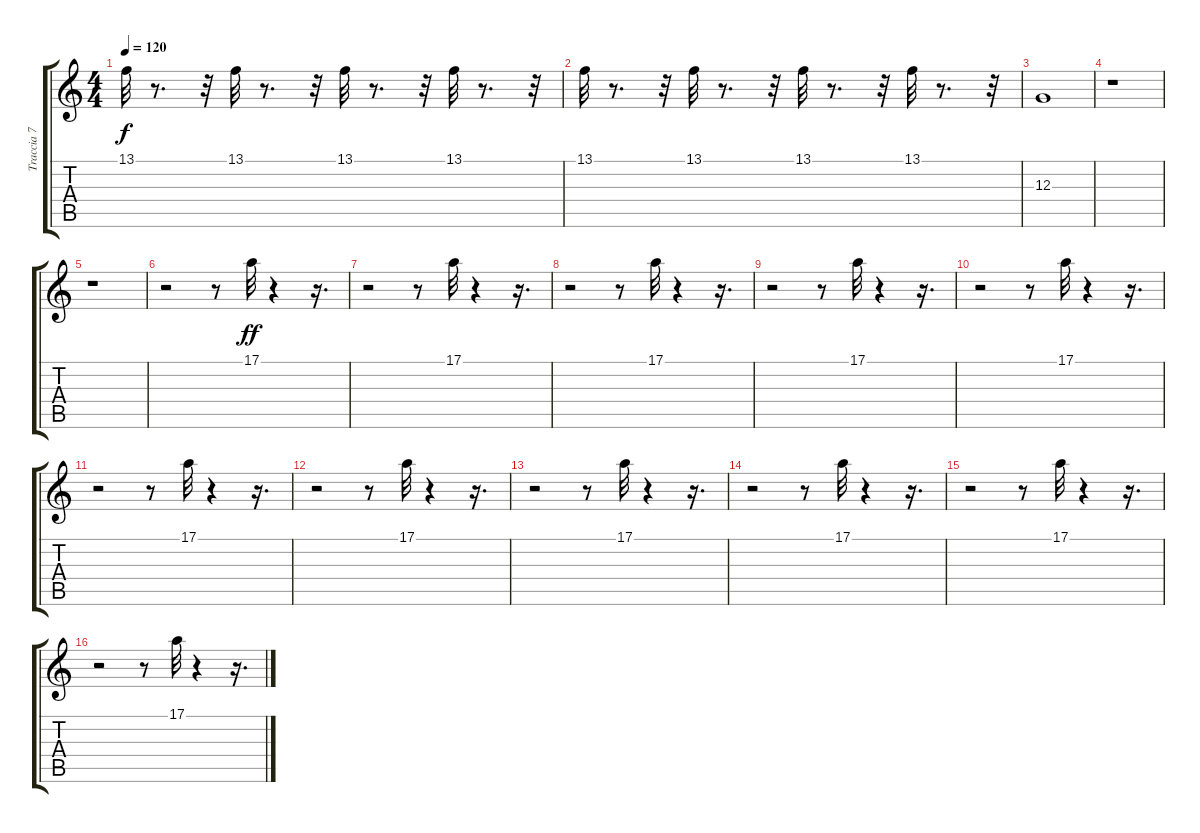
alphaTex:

\track ("Traccia 7" "Traccia 7") {instrument lead1square}
\staff {score tabs}
\tuning (E4 B3 G3 D3 A2 E2) {hide}
\ts (4 4)
\tempo 120
\clef g2
\ks c
13.1.32{dy f} r.8{d} r.32 13.1.32 r.8{d} r.32 13.1.32 r.8{d} r.32 13.1.32 r.8{d} r.32 |
13.1.32 r.8{d} r.32 13.1.32 r.8{d} r.32 13.1.32 r.8{d} r.32 13.1.32 r.8{d} r.32 |
12.3.1 |
r.1 |
r.1 |
r.2 r.8 17.1.32{dy ff} r.4 r.16{d} |
r.2 r.8 17.1.32 r.4 r.16{d} |
r.2 r.8 17.1.32 r.4 r.16{d} |
r.2 r.8 17.1.32 r.4 r.16{d} |
r.2 r.8 17.1.32 r.4 r.16{d} |
r.2 r.8 17.1.32 r.4 r.16{d} |
r.2 r.8 17.1.32 r.4 r.16{d} |
r.2 r.8 17.1.32 r.4 r.16{d} |
r.2 r.8 17.1.32 r.4 r.16{d} |
r.2 r.8 17.1.32 r.4 r.16{d} |
r.2 r.8 17.1.32 r.4 r.16{d}
